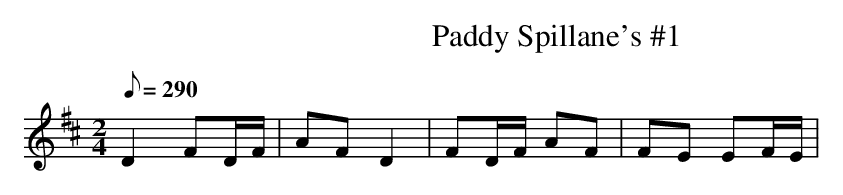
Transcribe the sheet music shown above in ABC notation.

X:1
T: Paddy Spillane's #1
L: 1/8
M: 2/4
Q: 290
K: D
D2 FD/F/|AF D2|FD/F/ AF|FE EF/E/|
